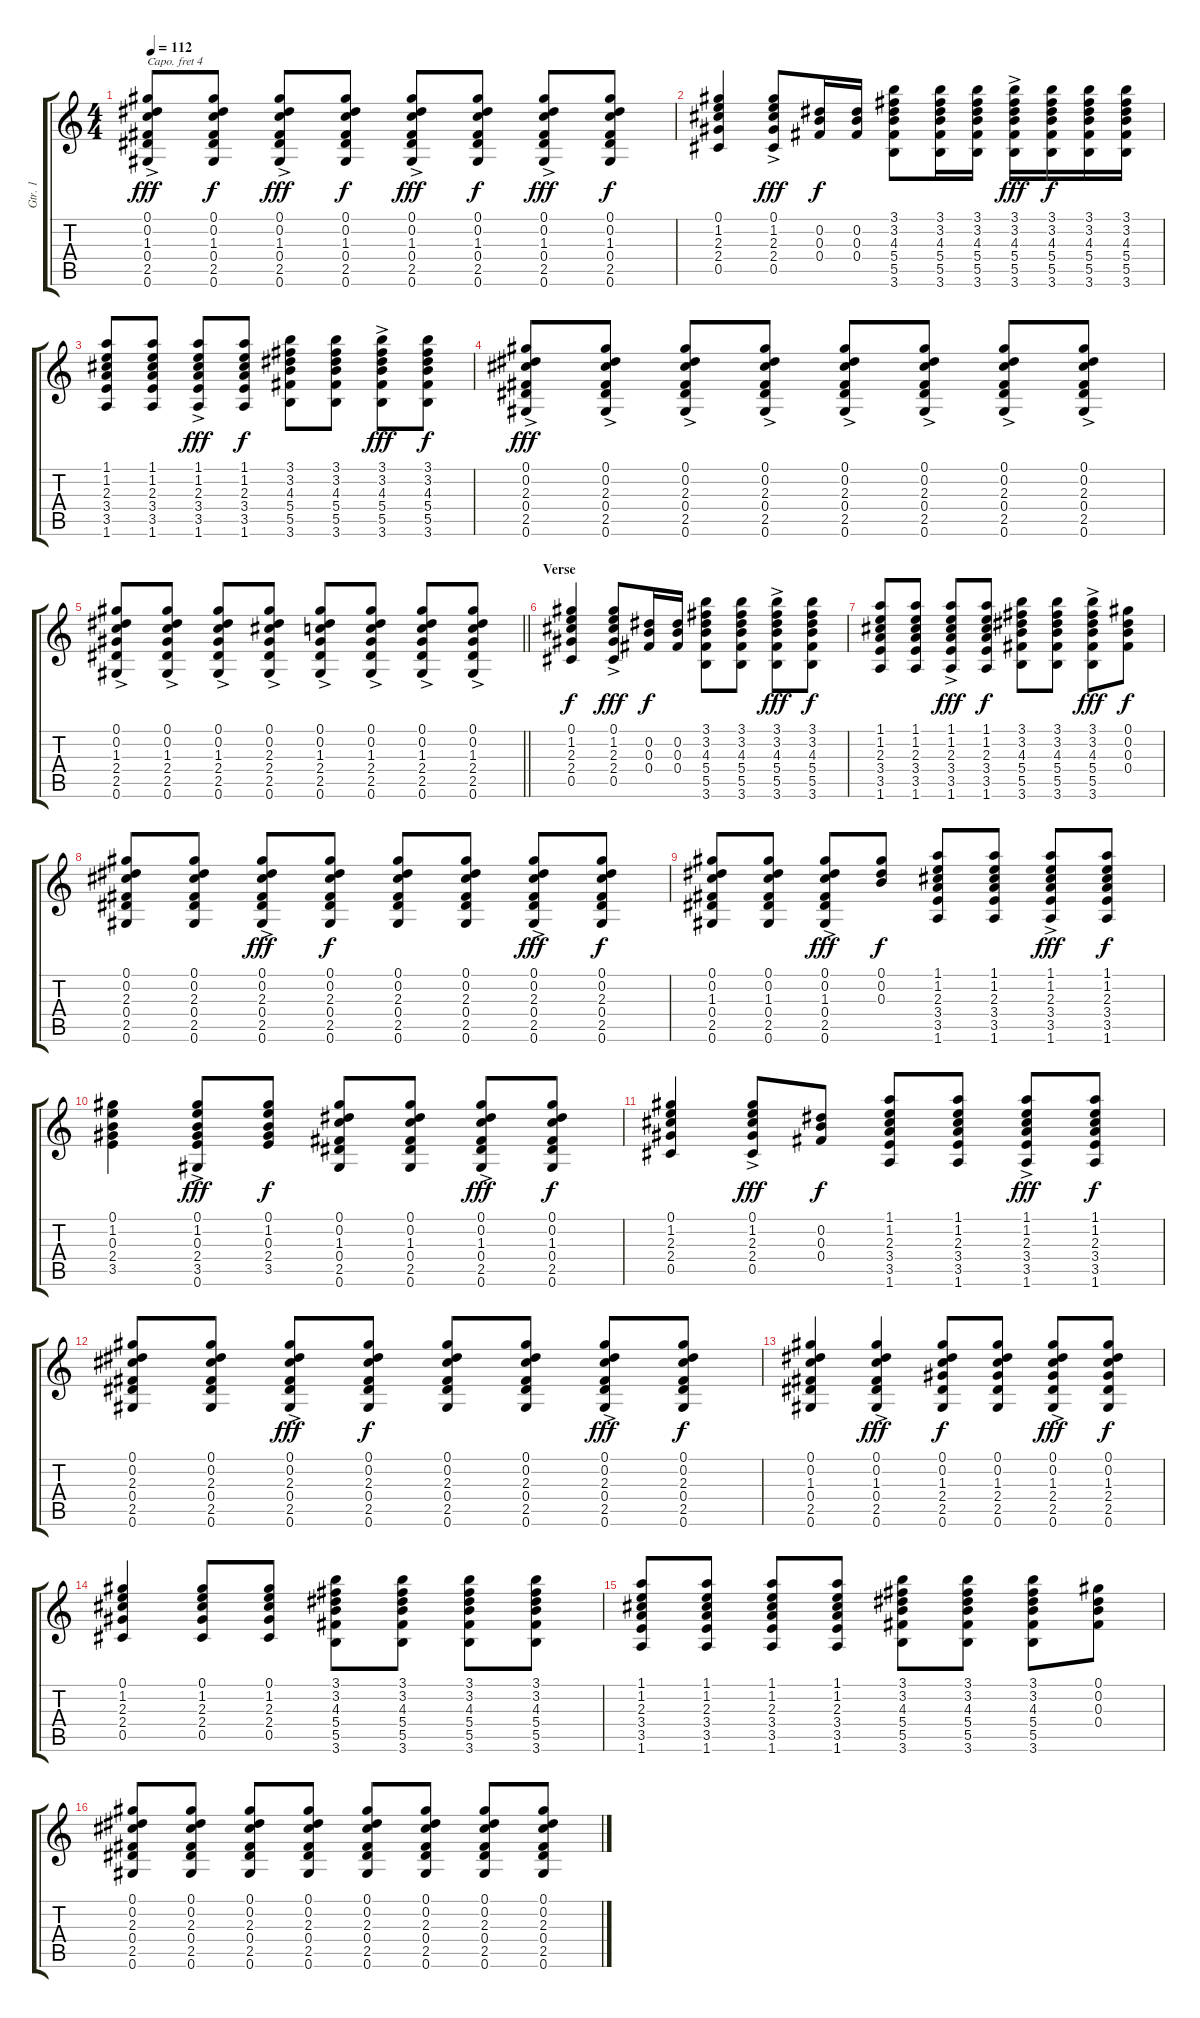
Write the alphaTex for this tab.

\track ("Gtr. 1" "Gtr. 1") {instrument acousticguitarsteel}
\staff {score tabs}
\capo 4
\tuning (E4 B3 G3 D3 A2 E2) {hide}
\ts (4 4)
\tempo 112
\clef g2
\ks c
(0.1{ac} 0.2{ac} 1.3{ac} 0.4{ac} 2.5{ac} 0.6{ac}).8{dy fff} (0.1 0.2 1.3 0.4 2.5 0.6).8{dy f} (0.1{ac} 0.2{ac} 1.3{ac} 0.4{ac} 2.5{ac} 0.6{ac}).8{dy fff} (0.1 0.2 1.3 0.4 2.5 0.6).8{dy f} (0.1{ac} 0.2{ac} 1.3{ac} 0.4{ac} 2.5{ac} 0.6{ac}).8{dy fff} (0.1 0.2 1.3 0.4 2.5 0.6).8{dy f} (0.1{ac} 0.2{ac} 1.3{ac} 0.4{ac} 2.5{ac} 0.6{ac}).8{dy fff} (0.1 0.2 1.3 0.4 2.5 0.6).8{dy f} |
(0.1 1.2 2.3 2.4 0.5).4 (0.1{ac} 1.2{ac} 2.3{ac} 2.4{ac} 0.5{ac}).8{dy fff} (0.2 0.3 0.4).16{dy f} (0.2 0.3 0.4).16 (3.1 3.2 4.3 5.4 5.5 3.6).8 (3.1 3.2 4.3 5.4 5.5 3.6).16 (3.1 3.2 4.3 5.4 5.5 3.6).16 (3.1{ac} 3.2{ac} 4.3{ac} 5.4{ac} 5.5{ac} 3.6{ac}).16{dy fff} (3.1 3.2 4.3 5.4 5.5 3.6).16{dy f} (3.1 3.2 4.3 5.4 5.5 3.6).16 (3.1 3.2 4.3 5.4 5.5 3.6).16 |
(1.1 1.2 2.3 3.4 3.5 1.6).8 (1.1 1.2 2.3 3.4 3.5 1.6).8 (1.1{ac} 1.2{ac} 2.3{ac} 3.4{ac} 3.5{ac} 1.6{ac}).8{dy fff} (1.1 1.2 2.3 3.4 3.5 1.6).8{dy f} (3.1 3.2 4.3 5.4 5.5 3.6).8 (3.1 3.2 4.3 5.4 5.5 3.6).8 (3.1{ac} 3.2{ac} 4.3{ac} 5.4{ac} 5.5{ac} 3.6{ac}).8{dy fff} (3.1 3.2 4.3 5.4 5.5 3.6).8{dy f} |
(0.1{ac} 0.2{ac} 2.3{ac} 0.4{ac} 2.5{ac} 0.6{ac}).8{dy fff} (0.1{ac} 0.2{ac} 2.3{ac} 0.4{ac} 2.5{ac} 0.6{ac}).8 (0.1{ac} 0.2{ac} 2.3{ac} 0.4{ac} 2.5{ac} 0.6{ac}).8 (0.1{ac} 0.2{ac} 2.3{ac} 0.4{ac} 2.5{ac} 0.6{ac}).8 (0.1{ac} 0.2{ac} 2.3{ac} 0.4{ac} 2.5{ac} 0.6{ac}).8 (0.1{ac} 0.2{ac} 2.3{ac} 0.4{ac} 2.5{ac} 0.6{ac}).8 (0.1{ac} 0.2{ac} 2.3{ac} 0.4{ac} 2.5{ac} 0.6{ac}).8 (0.1{ac} 0.2{ac} 2.3{ac} 0.4{ac} 2.5{ac} 0.6{ac}).8 |
\barLineRight lightlight
(0.1{ac} 0.2{ac} 1.3{ac} 2.4{ac} 2.5{ac} 0.6{ac}).8 (0.1{ac} 0.2{ac} 1.3{ac} 2.4{ac} 2.5{ac} 0.6{ac}).8 (0.1{ac} 0.2{ac} 1.3{ac} 2.4{ac} 2.5{ac} 0.6{ac}).8 (0.1{ac} 0.2{ac} 2.3{ac} 2.4{ac} 2.5{ac} 0.6{ac}).8 (0.1{ac} 0.2{ac} 1.3{ac} 2.4{ac} 2.5{ac} 0.6{ac}).8 (0.1{ac} 0.2{ac} 1.3{ac} 2.4{ac} 2.5{ac} 0.6{ac}).8 (0.1{ac} 0.2{ac} 1.3{ac} 2.4{ac} 2.5{ac} 0.6{ac}).8 (0.1{ac} 0.2{ac} 1.3{ac} 2.4{ac} 2.5{ac} 0.6{ac}).8 |
\section ("" "Verse")
(0.1 1.2 2.3 2.4 0.5).4{dy f} (0.1{ac} 1.2{ac} 2.3{ac} 2.4{ac} 0.5{ac}).8{dy fff} (0.2 0.3 0.4).16{dy f} (0.2 0.3 0.4).16 (3.1 3.2 4.3 5.4 5.5 3.6).8 (3.1 3.2 4.3 5.4 5.5 3.6).8 (3.1{ac} 3.2{ac} 4.3{ac} 5.4{ac} 5.5{ac} 3.6{ac}).8{dy fff} (3.1 3.2 4.3 5.4 5.5 3.6).8{dy f} |
(1.1 1.2 2.3 3.4 3.5 1.6).8 (1.1 1.2 2.3 3.4 3.5 1.6).8 (1.1{ac} 1.2{ac} 2.3{ac} 3.4{ac} 3.5{ac} 1.6{ac}).8{dy fff} (1.1 1.2 2.3 3.4 3.5 1.6).8{dy f} (3.1 3.2 4.3 5.4 5.5 3.6).8 (3.1 3.2 4.3 5.4 5.5 3.6).8 (3.1{ac} 3.2{ac} 4.3{ac} 5.4{ac} 5.5{ac} 3.6{ac}).8{dy fff} (0.1 0.2 0.3 0.4).8{dy f} |
(0.1 0.2 2.3 0.4 2.5 0.6).8 (0.1 0.2 2.3 0.4 2.5 0.6).8 (0.1{ac} 0.2{ac} 2.3{ac} 0.4{ac} 2.5{ac} 0.6{ac}).8{dy fff} (0.1 0.2 2.3 0.4 2.5 0.6).8{dy f} (0.1 0.2 2.3 0.4 2.5 0.6).8 (0.1 0.2 2.3 0.4 2.5 0.6).8 (0.1{ac} 0.2{ac} 2.3{ac} 0.4{ac} 2.5{ac} 0.6{ac}).8{dy fff} (0.1 0.2 2.3 0.4 2.5 0.6).8{dy f} |
(0.1 0.2 1.3 0.4 2.5 0.6).8 (0.1 0.2 1.3 0.4 2.5 0.6).8 (0.1{ac} 0.2{ac} 1.3{ac} 0.4{ac} 2.5{ac} 0.6{ac}).8{dy fff} (0.1 0.2 0.3).8{dy f} (1.1 1.2 2.3 3.4 3.5 1.6).8 (1.1 1.2 2.3 3.4 3.5 1.6).8 (1.1{ac} 1.2{ac} 2.3{ac} 3.4{ac} 3.5{ac} 1.6{ac}).8{dy fff} (1.1 1.2 2.3 3.4 3.5 1.6).8{dy f} |
(0.1 1.2 0.3 2.4 3.5).4 (0.1{ac} 1.2{ac} 0.3{ac} 2.4{ac} 3.5{ac} 0.6{ac}).8{dy fff} (0.1 1.2 0.3 2.4 3.5).8{dy f} (0.1 0.2 1.3 0.4 2.5 0.6).8 (0.1 0.2 1.3 0.4 2.5 0.6).8 (0.1{ac} 0.2{ac} 1.3{ac} 0.4{ac} 2.5{ac} 0.6{ac}).8{dy fff} (0.1 0.2 1.3 0.4 2.5 0.6).8{dy f} |
(0.1 1.2 2.3 2.4 0.5).4 (0.1{ac} 1.2{ac} 2.3{ac} 2.4{ac} 0.5{ac}).8{dy fff} (0.2 0.3 0.4).8{dy f} (1.1 1.2 2.3 3.4 3.5 1.6).8 (1.1 1.2 2.3 3.4 3.5 1.6).8 (1.1{ac} 1.2{ac} 2.3{ac} 3.4{ac} 3.5{ac} 1.6{ac}).8{dy fff} (1.1 1.2 2.3 3.4 3.5 1.6).8{dy f} |
(0.1 0.2 2.3 0.4 2.5 0.6).8 (0.1 0.2 2.3 0.4 2.5 0.6).8 (0.1{ac} 0.2{ac} 2.3{ac} 0.4{ac} 2.5{ac} 0.6{ac}).8{dy fff} (0.1 0.2 2.3 0.4 2.5 0.6).8{dy f} (0.1 0.2 2.3 0.4 2.5 0.6).8 (0.1 0.2 2.3 0.4 2.5 0.6).8 (0.1{ac} 0.2{ac} 2.3{ac} 0.4{ac} 2.5{ac} 0.6{ac}).8{dy fff} (0.1 0.2 2.3 0.4 2.5 0.6).8{dy f} |
(0.1 0.2 1.3 0.4 2.5 0.6).4 (0.1{ac} 0.2{ac} 1.3{ac} 0.4{ac} 2.5{ac} 0.6{ac}).4{dy fff} (0.1 0.2 1.3 2.4 2.5 0.6).8{dy f} (0.1 0.2 1.3 2.4 2.5 0.6).8 (0.1{ac} 0.2{ac} 1.3{ac} 2.4{ac} 2.5{ac} 0.6{ac}).8{dy fff} (0.1 0.2 1.3 2.4 2.5 0.6).8{dy f} |
(0.1 1.2 2.3 2.4 0.5).4 (0.1 1.2 2.3 2.4 0.5).8 (0.1 1.2 2.3 2.4 0.5).8 (3.1 3.2 4.3 5.4 5.5 3.6).8 (3.1 3.2 4.3 5.4 5.5 3.6).8 (3.1 3.2 4.3 5.4 5.5 3.6).8 (3.1 3.2 4.3 5.4 5.5 3.6).8 |
(1.1 1.2 2.3 3.4 3.5 1.6).8 (1.1 1.2 2.3 3.4 3.5 1.6).8 (1.1 1.2 2.3 3.4 3.5 1.6).8 (1.1 1.2 2.3 3.4 3.5 1.6).8 (3.1 3.2 4.3 5.4 5.5 3.6).8 (3.1 3.2 4.3 5.4 5.5 3.6).8 (3.1 3.2 4.3 5.4 5.5 3.6).8 (0.1 0.2 0.3 0.4).8 |
(0.1 0.2 2.3 0.4 2.5 0.6).8 (0.1 0.2 2.3 0.4 2.5 0.6).8 (0.1 0.2 2.3 0.4 2.5 0.6).8 (0.1 0.2 2.3 0.4 2.5 0.6).8 (0.1 0.2 2.3 0.4 2.5 0.6).8 (0.1 0.2 2.3 0.4 2.5 0.6).8 (0.1 0.2 2.3 0.4 2.5 0.6).8 (0.1 0.2 2.3 0.4 2.5 0.6).8
